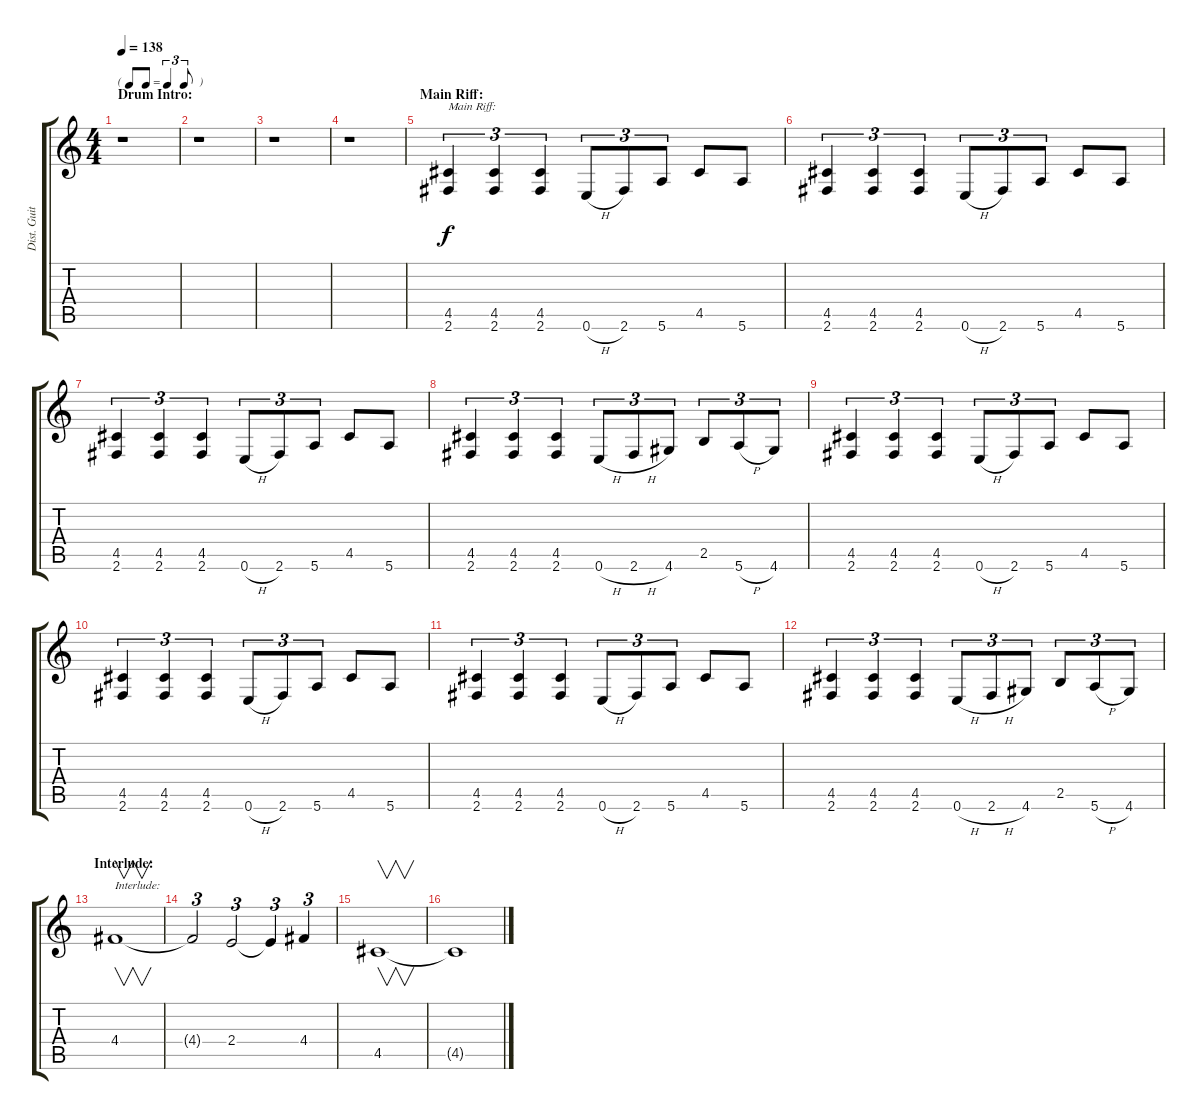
\track ("Dist. Guitar 2" "Dist. Guit") {instrument overdrivenguitar}
\staff {score tabs}
\tuning (E4 B3 G3 D3 A2 E2) {hide}
\ts (4 4)
\tf triplet8th
\section ("" "Drum Intro:")
\tempo 138
\clef g2
\ks c
r.1{dy f instrument overdrivenguitar} |
r.1 |
r.1 |
r.1 |
\section ("" "Main Riff:")
(4.5 2.6).4{tu (3 2) txt "Main Riff:"} (4.5 2.6).4{tu (3 2)} (4.5 2.6).4{tu (3 2)} 0.6{h}.8{tu (3 2)} 2.6.8{tu (3 2)} 5.6.8{tu (3 2)} 4.5.8 5.6.8 |
(4.5 2.6).4{tu (3 2)} (4.5 2.6).4{tu (3 2)} (4.5 2.6).4{tu (3 2)} 0.6{h}.8{tu (3 2)} 2.6.8{tu (3 2)} 5.6.8{tu (3 2)} 4.5.8 5.6.8 |
(4.5 2.6).4{tu (3 2)} (4.5 2.6).4{tu (3 2)} (4.5 2.6).4{tu (3 2)} 0.6{h}.8{tu (3 2)} 2.6.8{tu (3 2)} 5.6.8{tu (3 2)} 4.5.8 5.6.8 |
(4.5 2.6).4{tu (3 2)} (4.5 2.6).4{tu (3 2)} (4.5 2.6).4{tu (3 2)} 0.6{h}.8{tu (3 2)} 2.6{h}.8{tu (3 2)} 4.6.8{tu (3 2)} 2.5.8{tu (3 2)} 5.6{h}.8{tu (3 2)} 4.6.8{tu (3 2)} |
(4.5 2.6).4{tu (3 2)} (4.5 2.6).4{tu (3 2)} (4.5 2.6).4{tu (3 2)} 0.6{h}.8{tu (3 2)} 2.6.8{tu (3 2)} 5.6.8{tu (3 2)} 4.5.8 5.6.8 |
(4.5 2.6).4{tu (3 2)} (4.5 2.6).4{tu (3 2)} (4.5 2.6).4{tu (3 2)} 0.6{h}.8{tu (3 2)} 2.6.8{tu (3 2)} 5.6.8{tu (3 2)} 4.5.8 5.6.8 |
(4.5 2.6).4{tu (3 2)} (4.5 2.6).4{tu (3 2)} (4.5 2.6).4{tu (3 2)} 0.6{h}.8{tu (3 2)} 2.6.8{tu (3 2)} 5.6.8{tu (3 2)} 4.5.8 5.6.8 |
(4.5 2.6).4{tu (3 2)} (4.5 2.6).4{tu (3 2)} (4.5 2.6).4{tu (3 2)} 0.6{h}.8{tu (3 2)} 2.6{h}.8{tu (3 2)} 4.6.8{tu (3 2)} 2.5.8{tu (3 2)} 5.6{h}.8{tu (3 2)} 4.6.8{tu (3 2)} |
\section ("" "Interlude:")
4.4.1{v txt "Interlude:"} |
4.4{t}.2{tu (3 2)} 2.4.2{tu (3 2)} 2.4{t}.4{tu (3 2)} 4.4.4{tu (3 2)} |
4.5.1{v} |
4.5{t}.1
